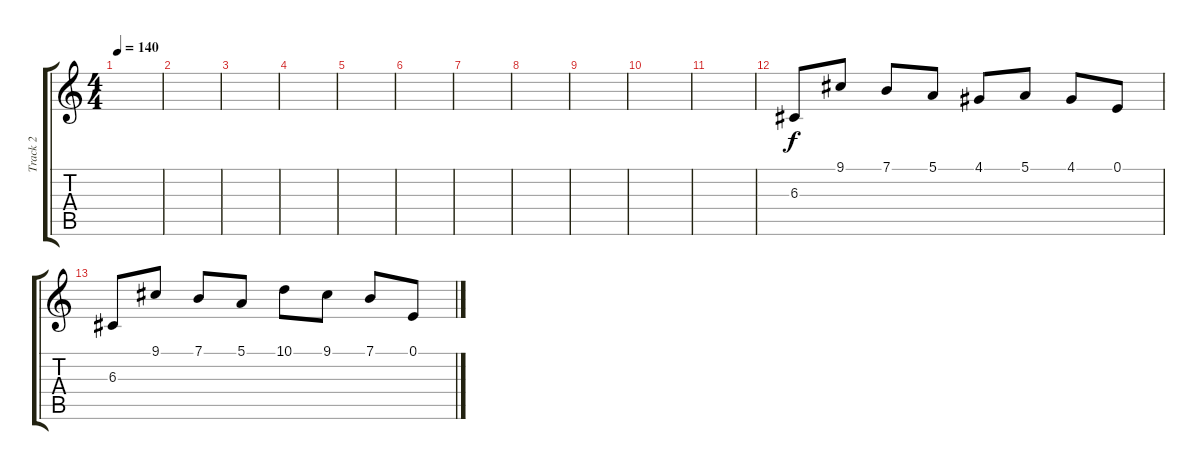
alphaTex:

\track ("Track 2" "Track 2") {instrument honkytonkpiano}
\staff {score tabs}
\tuning (E4 B3 G3 D3 A2 E2) {hide}
\ts (4 4)
\tempo 140
\clef g2
\ks c
|
|
|
|
|
|
|
|
|
|
|
6.3.8 9.1.8 7.1.8 5.1.8 4.1.8 5.1.8 4.1.8 0.1.8 |
6.3.8 9.1.8 7.1.8 5.1.8 10.1.8 9.1.8 7.1.8 0.1.8
